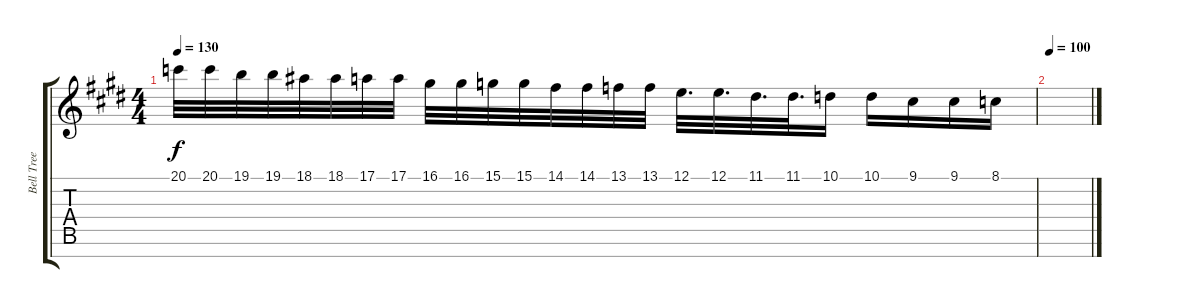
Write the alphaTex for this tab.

\track ("Bell Tree & Reverse Cymbal" "Bell Tree ") {instrument telephonering}
\staff {score tabs}
\tuning (E4 B3 G3 D3 A2 E2 B1) {hide}
\ts (4 4)
\tempo 130
\clef g2
\ks e
20.1.32{dy f volume 6} 20.1.32 19.1.32 19.1.32 18.1.32 18.1.32 17.1.32 17.1.32 16.1.32 16.1.32 15.1.32 15.1.32 14.1.32 14.1.32 13.1.32 13.1.32 12.1.32{d} 12.1.32{d} 11.1.32{d} 11.1.32{d} 10.1.16 10.1.16 9.1.16 9.1.16 8.1.16 |
\tempo 100
